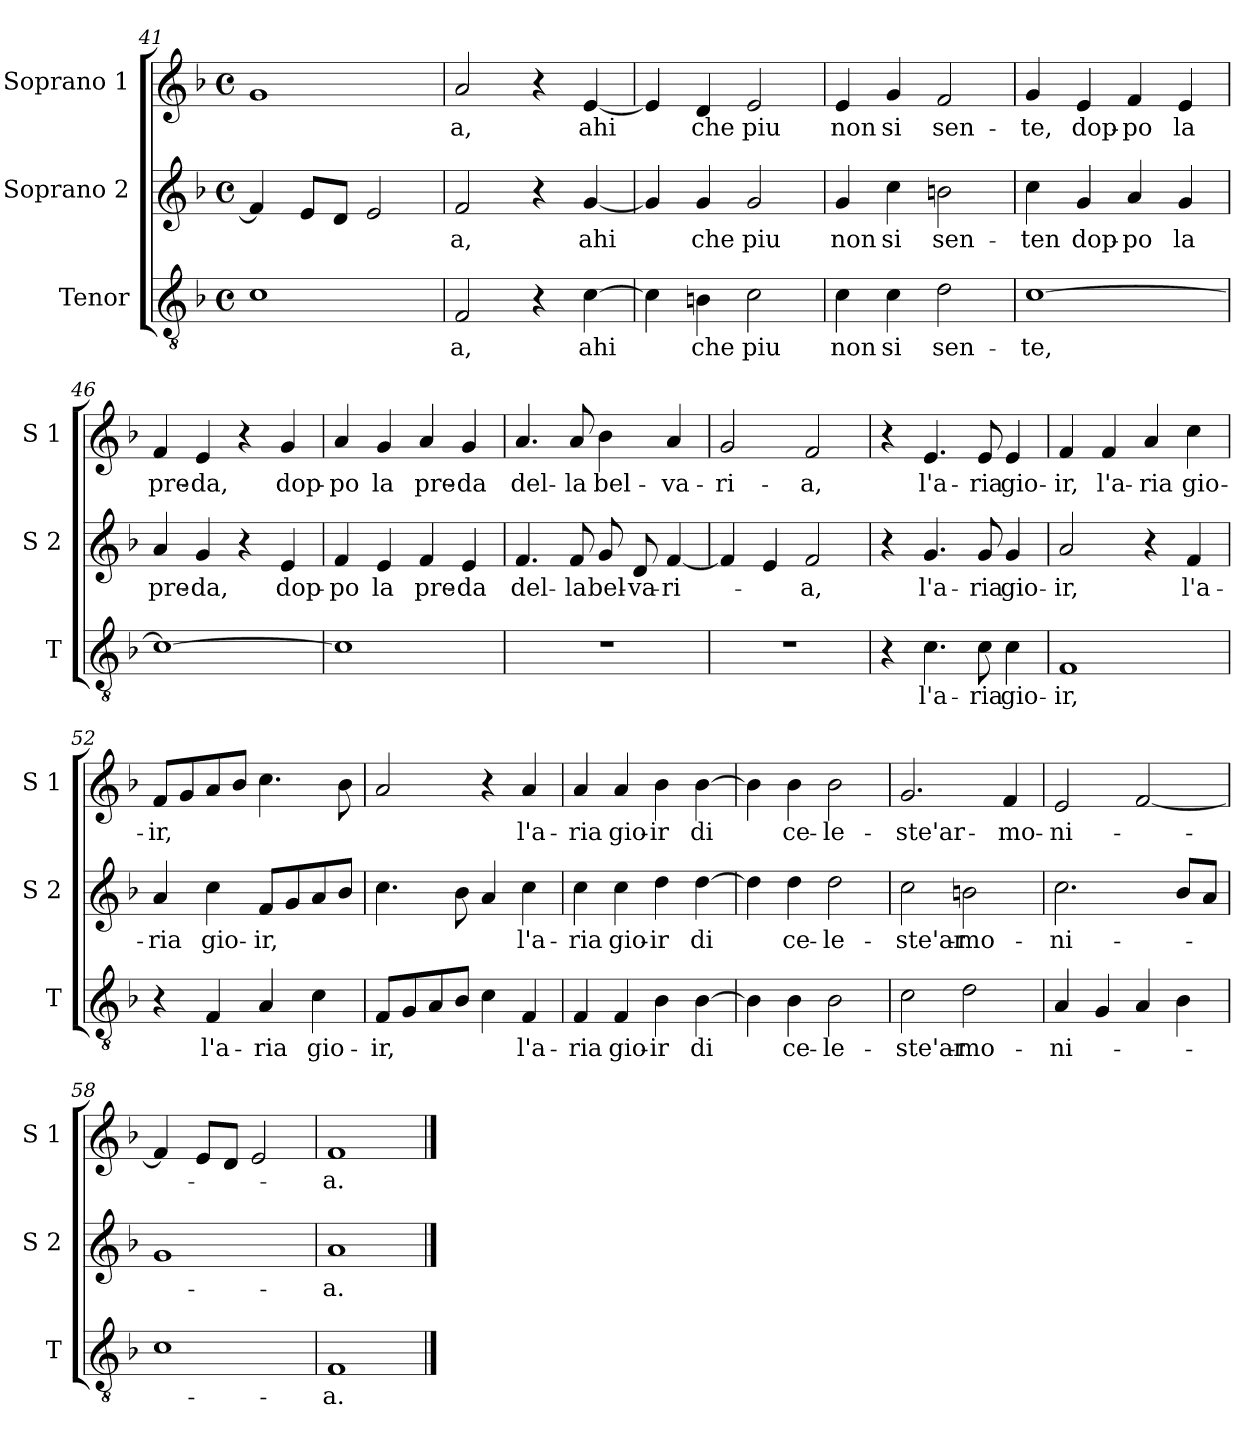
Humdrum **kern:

**kern	**text	**kern	**text	**kern	**text
*part3	*part3	*part2	*part2	*part1	*part1
*staff3	*staff3	*staff2	*staff2	*staff1	*staff1
*I"Tenor	*	*I"Soprano 2	*	*I"Soprano 1	*
*I'T	*	*I'S 2	*	*I'S 1	*
*clefGv2	*	*clefG2	*	*clefG2	*
*k[b-]	*	*k[b-]	*	*k[b-]	*
*F:	*	*F:	*	*F:	*
*M4/4	*	*M4/4	*	*M4/4	*
*met(c)	*	*met(c)	*	*met(c)	*
=41	=41	=41	=41	=41	=41
1c	.	4f/]	.	1g	.
.	.	8e/L	.	.	.
.	.	8d/J	.	.	.
.	.	2e/	.	.	.
=42	=42	=42	=42	=42	=42
!	!LO:LY:b	!	!LO:LY:b	!	!LO:LY:b
2F/	-a,	2f/	-a,	2a/	-a,
4r	.	4r	.	4r	.
!	!LO:LY:b	!	!LO:LY:b	!	!LO:LY:b
[4c\	ahi	[4g/	ahi	[4e/	ahi
=43	=43	=43	=43	=43	=43
4c\]	.	4g/]	.	4e/]	.
!	!LO:LY:b	!	!LO:LY:b	!	!LO:LY:b
4Bn\	che	4g/	che	4d/	che
!	!LO:LY:b	!	!LO:LY:b	!	!LO:LY:b
2c\	piu	2g/	piu	2e/	piu
!!LO:LB:g=z
=44	=44	=44	=44	=44	=44
!	!LO:LY:b	!	!LO:LY:b	!	!LO:LY:b
4c\	non	4g/	non	4e/	non
!	!LO:LY:b	!	!LO:LY:b	!	!LO:LY:b
4c\	si	4cc\	si	4g/	si
!	!LO:LY:b	!	!LO:LY:b	!	!LO:LY:b
2d\	sen-	2bn\	sen-	2f/	sen-
=45	=45	=45	=45	=45	=45
!	!LO:LY:b	!	!LO:LY:b	!	!LO:LY:b
[1c	-te,	4cc\	-ten	4g/	-te,
!	!	!	!LO:LY:b	!	!LO:LY:b
.	.	4g/	dop-	4e/	dop-
!	!	!	!LO:LY:b	!	!LO:LY:b
.	.	4a/	-po	4f/	-po
!	!	!	!LO:LY:b	!	!LO:LY:b
.	.	4g/	la	4e/	la
=46	=46	=46	=46	=46	=46
!	!	!	!LO:LY:b	!	!LO:LY:b
1c_	.	4a/	pre-	4f/	pre-
!	!	!	!LO:LY:b	!	!LO:LY:b
.	.	4g/	-da,	4e/	-da,
.	.	4r	.	4r	.
!	!	!	!LO:LY:b	!	!LO:LY:b
.	.	4e/	dop-	4g/	dop-
=47	=47	=47	=47	=47	=47
!	!	!	!LO:LY:b	!	!LO:LY:b
1c]	.	4f/	-po	4a/	-po
!	!	!	!LO:LY:b	!	!LO:LY:b
.	.	4e/	la	4g/	la
!	!	!	!LO:LY:b	!	!LO:LY:b
.	.	4f/	pre-	4a/	pre-
!	!	!	!LO:LY:b	!	!LO:LY:b
.	.	4e/	-da	4g/	-da
!!LO:PB:g=z
=48	=48	=48	=48	=48	=48
!	!	!	!LO:LY:b	!	!LO:LY:b
1r	.	4.f/	del-	4.a/	del-
!	!	!	!LO:LY:b	!	!LO:LY:b
.	.	8f/	-la	8a/	-la
!	!	!	!LO:LY:b	!	!LO:LY:b
.	.	8g/	bel-	4b-\	bel-
!	!	!	!LO:LY:b	!	!
.	.	8d/	-va-	.	.
!	!	!	!LO:LY:b	!	!LO:LY:b
.	.	[4f/	-ri-	4a/	-va-
=49	=49	=49	=49	=49	=49
!	!	!	!	!	!LO:LY:b
1r	.	4f/]	.	2g/	-ri-
.	.	4e/	.	.	.
!	!	!	!LO:LY:b	!	!LO:LY:b
.	.	2f/	-a,	2f/	-a,
=50	=50	=50	=50	=50	=50
4r	.	4r	.	4r	.
!	!LO:LY:b	!	!LO:LY:b	!	!LO:LY:b
4.c\	l'a-	4.g/	l'a-	4.e/	l'a-
!	!LO:LY:b	!	!LO:LY:b	!	!LO:LY:b
8c\	-ria	8g/	-ria	8e/	-ria
!	!LO:LY:b	!	!LO:LY:b	!	!LO:LY:b
4c\	gio-	4g/	gio-	4e/	gio-
=51	=51	=51	=51	=51	=51
!	!LO:LY:b	!	!LO:LY:b	!	!LO:LY:b
1F	-ir,	2a/	-ir,	4f/	-ir,
!	!	!	!	!	!LO:LY:b
.	.	.	.	4f/	l'a-
!	!	!	!	!	!LO:LY:b
.	.	4r	.	4a/	-ria
!	!	!	!LO:LY:b	!	!LO:LY:b
.	.	4f/	l'a-	4cc\	gio-
!!LO:LB:g=z
=52	=52	=52	=52	=52	=52
!	!	!	!LO:LY:b	!	!LO:LY:b
4r	.	4a/	-ria	8f/L	-ir,
.	.	.	.	8g/	.
!	!LO:LY:b	!	!LO:LY:b	!	!
4F/	l'a-	4cc\	gio-	8a/	.
.	.	.	.	8b-/J	.
!	!LO:LY:b	!	!LO:LY:b	!	!
4A/	-ria	8f/L	-ir,	4.cc\	.
.	.	8g/	.	.	.
!	!LO:LY:b	!	!	!	!
4c\	gio-	8a/	.	.	.
.	.	8b-/J	.	8b-\	.
=53	=53	=53	=53	=53	=53
!	!LO:LY:b	!	!	!	!
8F/L	-ir,	4.cc\	.	2a/	.
8G/	.	.	.	.	.
8A/	.	.	.	.	.
8B-/J	.	8b-\	.	.	.
4c\	.	4a/	.	4r	.
!	!LO:LY:b	!	!LO:LY:b	!	!LO:LY:b
4F/	l'a-	4cc\	l'a-	4a/	l'a-
=54	=54	=54	=54	=54	=54
!	!LO:LY:b	!	!LO:LY:b	!	!LO:LY:b
4F/	-ria	4cc\	-ria	4a/	-ria
!	!LO:LY:b	!	!LO:LY:b	!	!LO:LY:b
4F/	gio-	4cc\	gio-	4a/	gio-
!	!LO:LY:b	!	!LO:LY:b	!	!LO:LY:b
4B-\	-ir	4dd\	-ir	4b-\	-ir
!	!LO:LY:b	!	!LO:LY:b	!	!LO:LY:b
[4B-\	di	[4dd\	di	[4b-\	di
=55	=55	=55	=55	=55	=55
4B-\]	.	4dd\]	.	4b-\]	.
!	!LO:LY:b	!	!LO:LY:b	!	!LO:LY:b
4B-\	ce-	4dd\	ce-	4b-\	ce-
!	!LO:LY:b	!	!LO:LY:b	!	!LO:LY:b
2B-\	-le-	2dd\	-le-	2b-\	-le-
!!LO:LB:g=z
=56	=56	=56	=56	=56	=56
!	!LO:LY:b	!	!LO:LY:b	!	!LO:LY:b
2c\	-ste'ar-	2cc\	-ste'ar-	2.g/	-ste'ar-
!	!LO:LY:b	!	!LO:LY:b	!	!
2d\	-mo-	2bn\	-mo-	.	.
!	!	!	!	!	!LO:LY:b
.	.	.	.	4f/	-mo-
=57	=57	=57	=57	=57	=57
!	!LO:LY:b	!	!LO:LY:b	!	!LO:LY:b
4A/	-ni-	2.cc\	-ni-	2e/	-ni-
4G/	.	.	.	.	.
4A/	.	.	.	[2f/	.
4B-\	.	8b-/L	.	.	.
.	.	8a/J	.	.	.
=58	=58	=58	=58	=58	=58
1c	.	1g	.	4f/]	.
.	.	.	.	8e/L	.
.	.	.	.	8d/J	.
.	.	.	.	2e/	.
=59	=59	=59	=59	=59	=59
!	!LO:LY:b	!	!LO:LY:b	!	!LO:LY:b
1F	-a.	1a	-a.	1f	-a.
==	==	==	==	==	==
*-	*-	*-	*-	*-	*-
